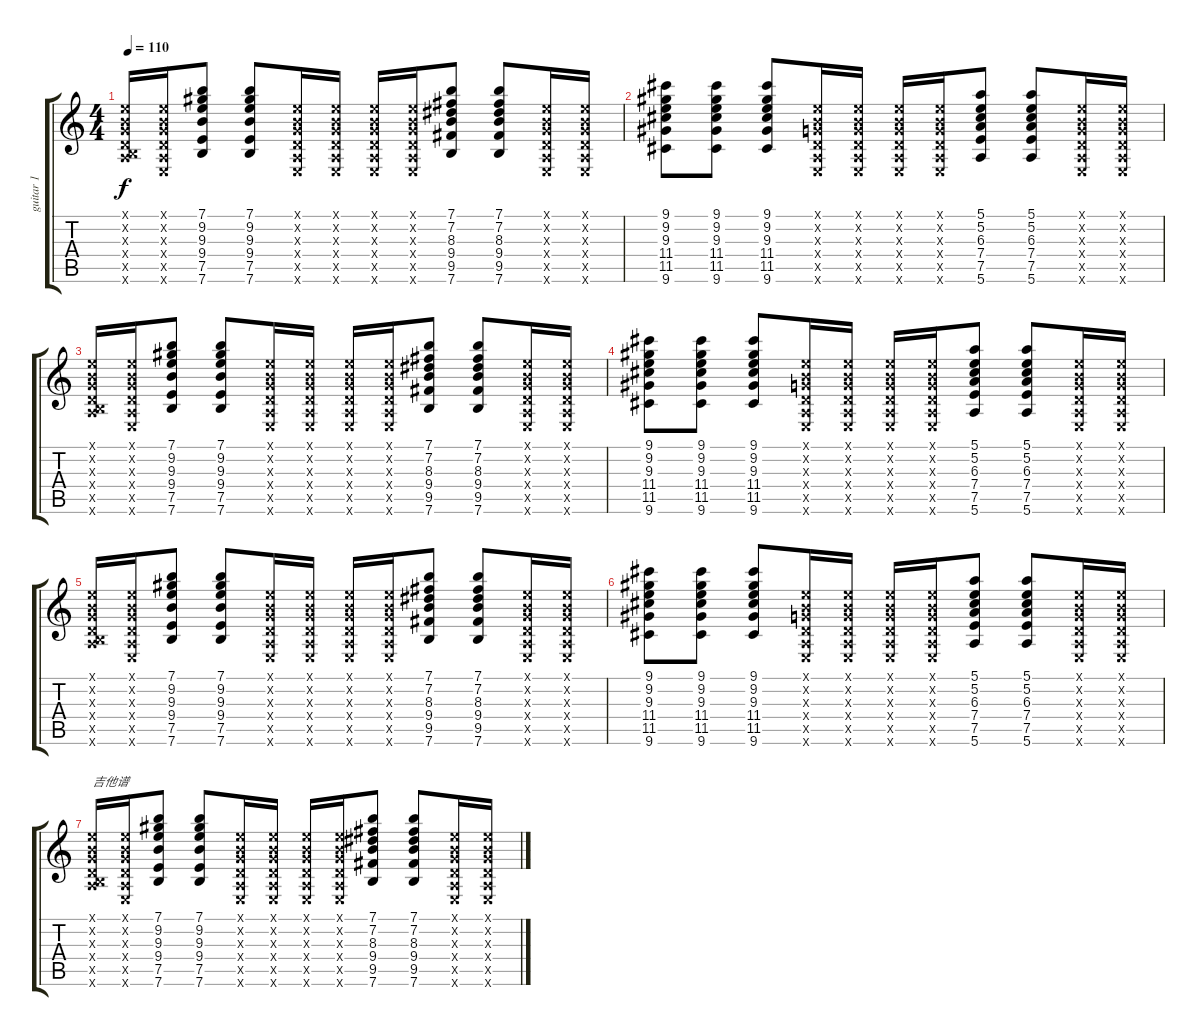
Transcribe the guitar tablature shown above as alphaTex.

\track ("guitar 1" "guitar 1") {instrument overdrivenguitar}
\staff {score tabs}
\tuning (E4 B3 G3 D3 A2 E2) {hide}
\ts (4 4)
\tempo 110
\clef g2
\ks c
(0.1{x} 0.2{x} 0.3{x} 0.4{x} 0.5{x} 7.6{x}).16{dy f} (0.1{x} 0.2{x} 0.3{x} 0.4{x} 0.5{x} 0.6{x}).16 (7.1 9.2 9.3 9.4 7.5 7.6).8 (7.1 9.2 9.3 9.4 7.5 7.6).8 (0.1{x} 0.2{x} 0.3{x} 0.4{x} 0.5{x} 0.6{x}).16 (0.1{x} 0.2{x} 0.3{x} 0.4{x} 0.5{x} 0.6{x}).16 (0.1{x} 0.2{x} 0.3{x} 0.4{x} 0.5{x} 0.6{x}).16 (0.1{x} 0.2{x} 0.3{x} 0.4{x} 0.5{x} 0.6{x}).16 (7.1 7.2 8.3 9.4 9.5 7.6).8 (7.1 7.2 8.3 9.4 9.5 7.6).8 (0.1{x} 0.2{x} 0.3{x} 0.4{x} 0.5{x} 0.6{x}).16 (0.1{x} 0.2{x} 0.3{x} 0.4{x} 0.5{x} 0.6{x}).16 |
(9.1 9.2 9.3 11.4 11.5 9.6).8 (9.1 9.2 9.3 11.4 11.5 9.6).8 (9.1 9.2 9.3 11.4 11.5 9.6).8 (0.1{x} 0.2{x} 0.3{x} 0.4{x} 0.5{x} 0.6{x}).16 (0.1{x} 0.2{x} 0.3{x} 0.4{x} 0.5{x} 0.6{x}).16 (0.1{x} 0.2{x} 0.3{x} 0.4{x} 0.5{x} 0.6{x}).16 (0.1{x} 0.2{x} 0.3{x} 0.4{x} 0.5{x} 0.6{x}).16 (5.1 5.2 6.3 7.4 7.5 5.6).8 (5.1 5.2 6.3 7.4 7.5 5.6).8 (0.1{x} 0.2{x} 0.3{x} 0.4{x} 0.5{x} 0.6{x}).16 (0.1{x} 0.2{x} 0.3{x} 0.4{x} 0.5{x} 0.6{x}).16 |
(0.1{x} 0.2{x} 0.3{x} 0.4{x} 0.5{x} 7.6{x}).16 (0.1{x} 0.2{x} 0.3{x} 0.4{x} 0.5{x} 0.6{x}).16 (7.1 9.2 9.3 9.4 7.5 7.6).8 (7.1 9.2 9.3 9.4 7.5 7.6).8 (0.1{x} 0.2{x} 0.3{x} 0.4{x} 0.5{x} 0.6{x}).16 (0.1{x} 0.2{x} 0.3{x} 0.4{x} 0.5{x} 0.6{x}).16 (0.1{x} 0.2{x} 0.3{x} 0.4{x} 0.5{x} 0.6{x}).16 (0.1{x} 0.2{x} 0.3{x} 0.4{x} 0.5{x} 0.6{x}).16 (7.1 7.2 8.3 9.4 9.5 7.6).8 (7.1 7.2 8.3 9.4 9.5 7.6).8 (0.1{x} 0.2{x} 0.3{x} 0.4{x} 0.5{x} 0.6{x}).16 (0.1{x} 0.2{x} 0.3{x} 0.4{x} 0.5{x} 0.6{x}).16 |
(9.1 9.2 9.3 11.4 11.5 9.6).8 (9.1 9.2 9.3 11.4 11.5 9.6).8 (9.1 9.2 9.3 11.4 11.5 9.6).8 (0.1{x} 0.2{x} 0.3{x} 0.4{x} 0.5{x} 0.6{x}).16 (0.1{x} 0.2{x} 0.3{x} 0.4{x} 0.5{x} 0.6{x}).16 (0.1{x} 0.2{x} 0.3{x} 0.4{x} 0.5{x} 0.6{x}).16 (0.1{x} 0.2{x} 0.3{x} 0.4{x} 0.5{x} 0.6{x}).16 (5.1 5.2 6.3 7.4 7.5 5.6).8 (5.1 5.2 6.3 7.4 7.5 5.6).8 (0.1{x} 0.2{x} 0.3{x} 0.4{x} 0.5{x} 0.6{x}).16 (0.1{x} 0.2{x} 0.3{x} 0.4{x} 0.5{x} 0.6{x}).16 |
(0.1{x} 0.2{x} 0.3{x} 0.4{x} 0.5{x} 7.6{x}).16 (0.1{x} 0.2{x} 0.3{x} 0.4{x} 0.5{x} 0.6{x}).16 (7.1 9.2 9.3 9.4 7.5 7.6).8 (7.1 9.2 9.3 9.4 7.5 7.6).8 (0.1{x} 0.2{x} 0.3{x} 0.4{x} 0.5{x} 0.6{x}).16 (0.1{x} 0.2{x} 0.3{x} 0.4{x} 0.5{x} 0.6{x}).16 (0.1{x} 0.2{x} 0.3{x} 0.4{x} 0.5{x} 0.6{x}).16 (0.1{x} 0.2{x} 0.3{x} 0.4{x} 0.5{x} 0.6{x}).16 (7.1 7.2 8.3 9.4 9.5 7.6).8 (7.1 7.2 8.3 9.4 9.5 7.6).8 (0.1{x} 0.2{x} 0.3{x} 0.4{x} 0.5{x} 0.6{x}).16 (0.1{x} 0.2{x} 0.3{x} 0.4{x} 0.5{x} 0.6{x}).16 |
(9.1 9.2 9.3 11.4 11.5 9.6).8 (9.1 9.2 9.3 11.4 11.5 9.6).8 (9.1 9.2 9.3 11.4 11.5 9.6).8 (0.1{x} 0.2{x} 0.3{x} 0.4{x} 0.5{x} 0.6{x}).16 (0.1{x} 0.2{x} 0.3{x} 0.4{x} 0.5{x} 0.6{x}).16 (0.1{x} 0.2{x} 0.3{x} 0.4{x} 0.5{x} 0.6{x}).16 (0.1{x} 0.2{x} 0.3{x} 0.4{x} 0.5{x} 0.6{x}).16 (5.1 5.2 6.3 7.4 7.5 5.6).8 (5.1 5.2 6.3 7.4 7.5 5.6).8 (0.1{x} 0.2{x} 0.3{x} 0.4{x} 0.5{x} 0.6{x}).16 (0.1{x} 0.2{x} 0.3{x} 0.4{x} 0.5{x} 0.6{x}).16 |
(0.1{x} 0.2{x} 0.3{x} 0.4{x} 0.5{x} 7.6{x}).16{txt "吉他谱"} (0.1{x} 0.2{x} 0.3{x} 0.4{x} 0.5{x} 0.6{x}).16 (7.1 9.2 9.3 9.4 7.5 7.6).8 (7.1 9.2 9.3 9.4 7.5 7.6).8 (0.1{x} 0.2{x} 0.3{x} 0.4{x} 0.5{x} 0.6{x}).16 (0.1{x} 0.2{x} 0.3{x} 0.4{x} 0.5{x} 0.6{x}).16 (0.1{x} 0.2{x} 0.3{x} 0.4{x} 0.5{x} 0.6{x}).16 (0.1{x} 0.2{x} 0.3{x} 0.4{x} 0.5{x} 0.6{x}).16 (7.1 7.2 8.3 9.4 9.5 7.6).8 (7.1 7.2 8.3 9.4 9.5 7.6).8 (0.1{x} 0.2{x} 0.3{x} 0.4{x} 0.5{x} 0.6{x}).16 (0.1{x} 0.2{x} 0.3{x} 0.4{x} 0.5{x} 0.6{x}).16
